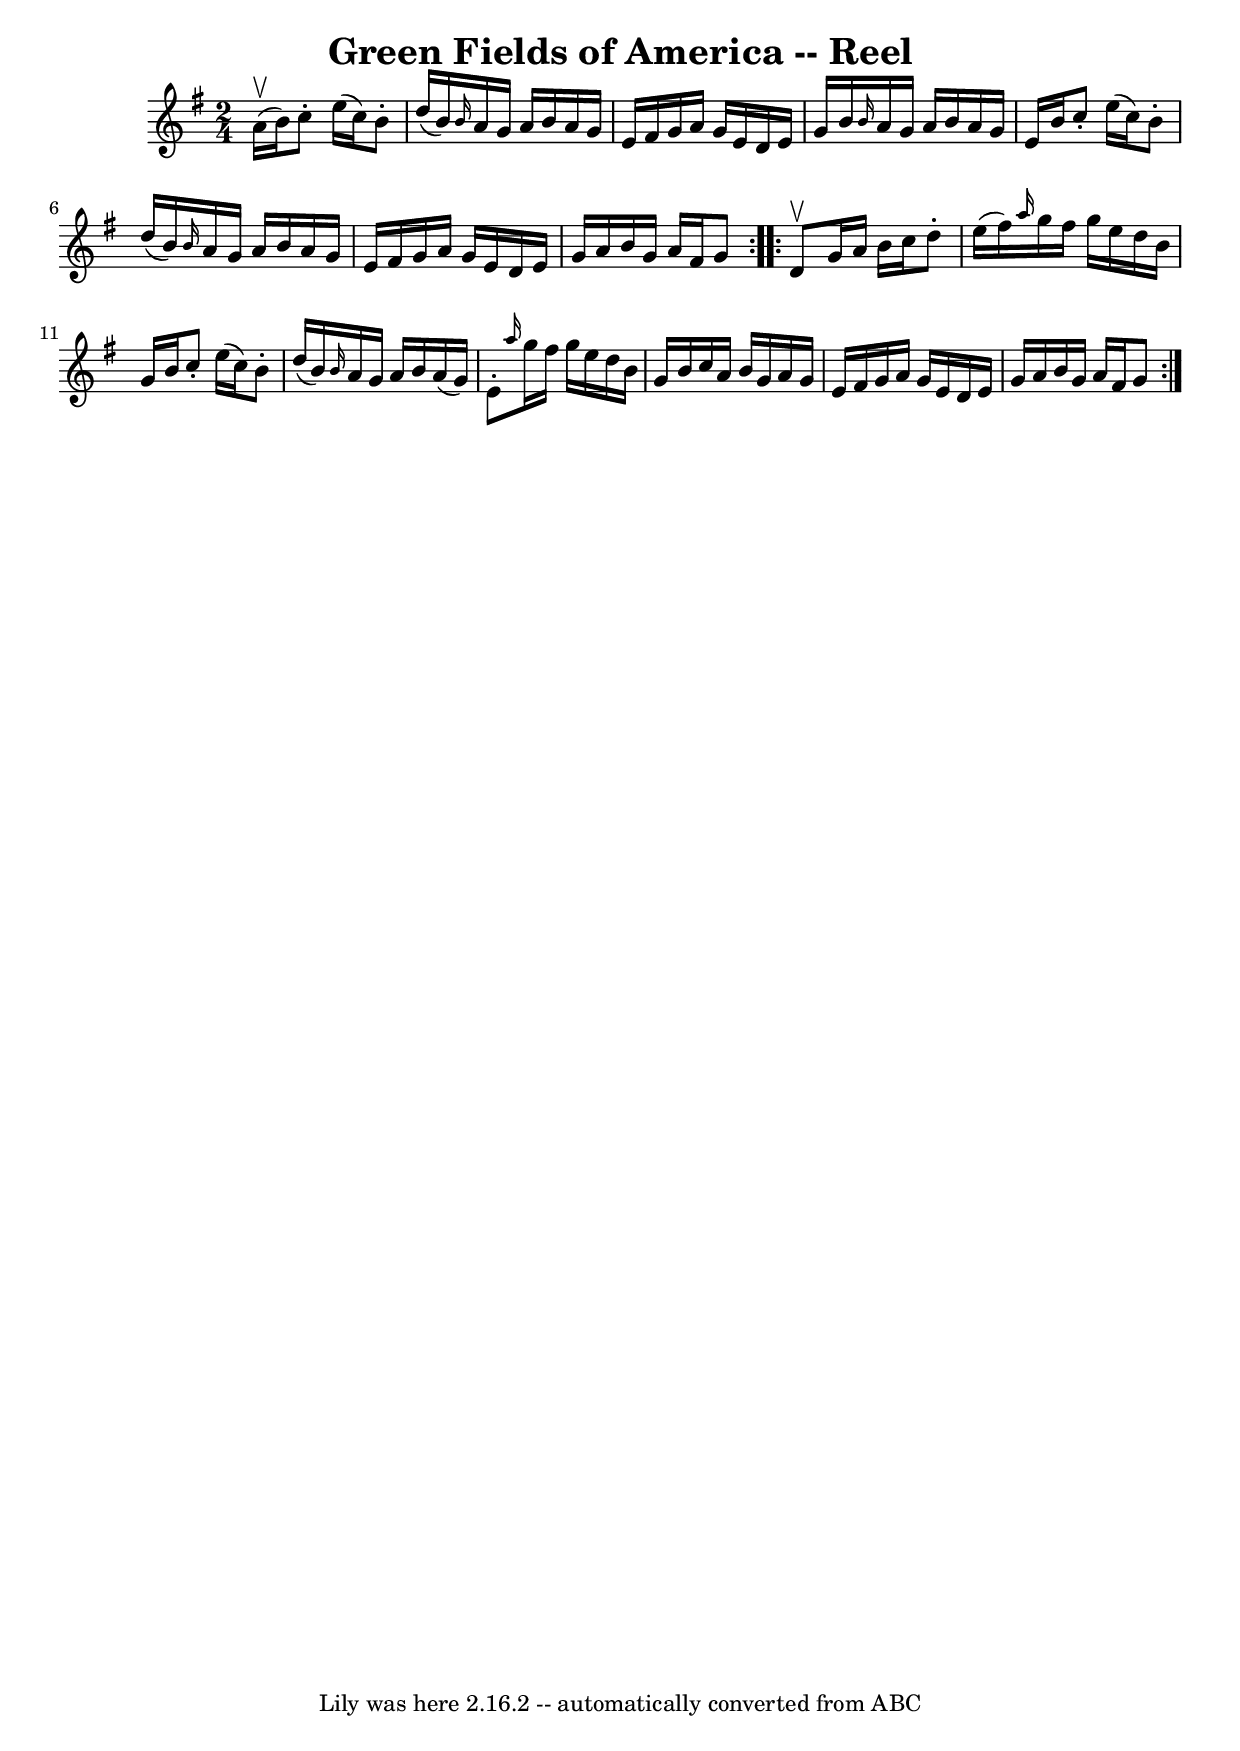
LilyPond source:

\version "2.7.40"
\include "Mammoth.ily"
\header {
	%% book = "Ryan's Mammoth Collection"
	crossRefNumber = "1"
	footnotes = ""
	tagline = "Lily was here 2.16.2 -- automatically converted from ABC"
	title = "Green Fields of America -- Reel"
}
voicedefault =  {
\set Score.defaultBarType = "empty"

\repeat volta 2 {
\time 2/4 \key g \major a'16^\upbow(b'16) |
 c''8 -. e''16 
(c''16) b'8 -. d''16 (b'16)   |
 \grace { b'16  }   
a'16 g'16 a'16 b'16 a'16 g'16 e'16 fis'16    |
   
g'16 a'16 g'16 e'16 d'16 e'16 g'16 b'16    |
 
\grace { b'16  } a'16 g'16 a'16 b'16 a'16 g'16 e'16    
b'16    |
 c''8 -. e''16 (c''16) b'8 -. d''16 (b'16  
-)   |
 \grace { b'16  } a'16 g'16 a'16 b'16 a'16    
g'16 e'16 fis'16    |
 g'16 a'16 g'16 e'16 d'16    
e'16 g'16 a'16    |
 b'16 g'16 a'16 fis'16 g'8    
} \repeat volta 2 { d'8^\upbow |
 g'16 a'16 b'16 c''16  
 d''8 -. e''16 (fis''16)   |
 \grace { a''16  } g''16    
fis''16 g''16 e''16 d''16 b'16 g'16 b'16    |
 c''8 
-. e''16 (c''16) b'8 -. d''16 (b'16)   |
 \grace {    
b'16  } a'16 g'16 a'16 b'16 a'16 (g'16) e'8 -.   |
 
    \grace { a''16  } g''16 fis''16 g''16 e''16 d''16 b'16  
 g'16 b'16    |
 c''16 a'16 b'16 g'16 a'16 g'16    
e'16 fis'16    |
 g'16 a'16 g'16 e'16 d'16 e'16    
g'16 a'16    |
 b'16 g'16 a'16 fis'16 g'8    }   
}

\score{
    <<

	\context Staff="default"
	{
	    \voicedefault 
	}

    >>
	\layout {
	}
	\midi {}
}
